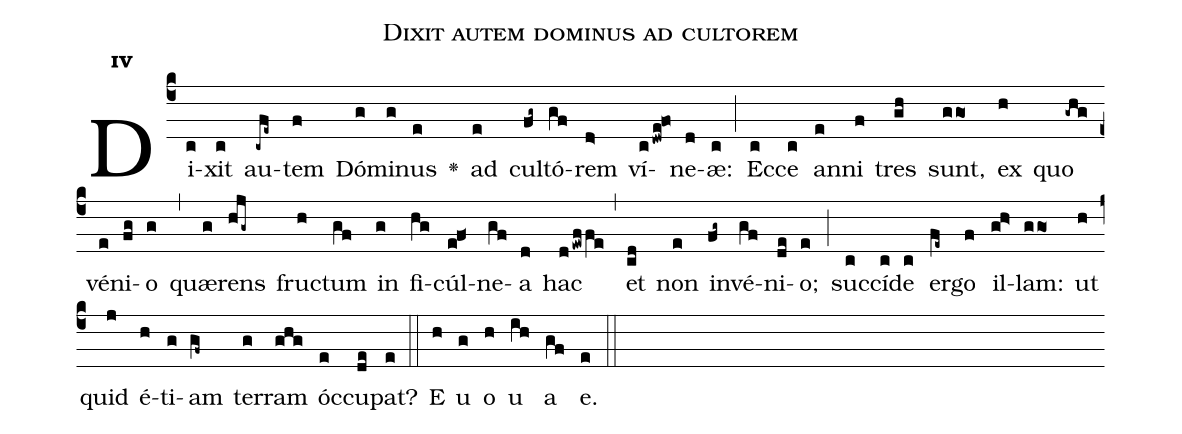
name:Dixit autem dominus ad cultorem;
office-part:Antiphona;
mode:4;
%%
initial-style: 1;
name: Dixit autem dominus ad cultorem
book: Antiphonae & Responsoria/Tomus II, p. 52;
occasion: Hebdomada III Quadragesimae Dominica;
office-part: Laudes Ant E;
user-notes: ;
commentary: ;
annotation: 4e;
centering-scheme: english;
fontsize: 12;
font: OFLSortsMillGoudy;
height: 11;
width: 4.5;
%%
(c4)Di(c)xit(c) au(-cfe~)tem(f) Dó(g)mi(g)nus(e) <v>\greheightstar</v>() ad(e) cul(fg~)tó(gf)rem(d>) ví(cdwe!fo)ne(d)æ:(c) (;) Ec(c)ce(c) an(e)ni(f) tres(gh) sunt,(ggo) ex(h) quo(-ghg) vé(e)ni(fg)o(g) (,) quæ(g)rens(hjg~) fru(h)ctum(gf) in(g) fi(hg)cúl(ef<)ne(gf)a(d) hac(dewffe) (,) et(cd) non(e) in(fg~)vé(gf)ni(de)o;(e) (;) suc(c)cí(c)de(c) er(fe~)go(f) il(gh>)lam:(ggo) ut(h) quid(j) é(h)ti(g)am(gf~) ter(g)ram(ghg) óc(e)cu(de)pat?(e) (::)
E(h) u(g) o(h) u(ih) a(gf) e.(e) (::)
